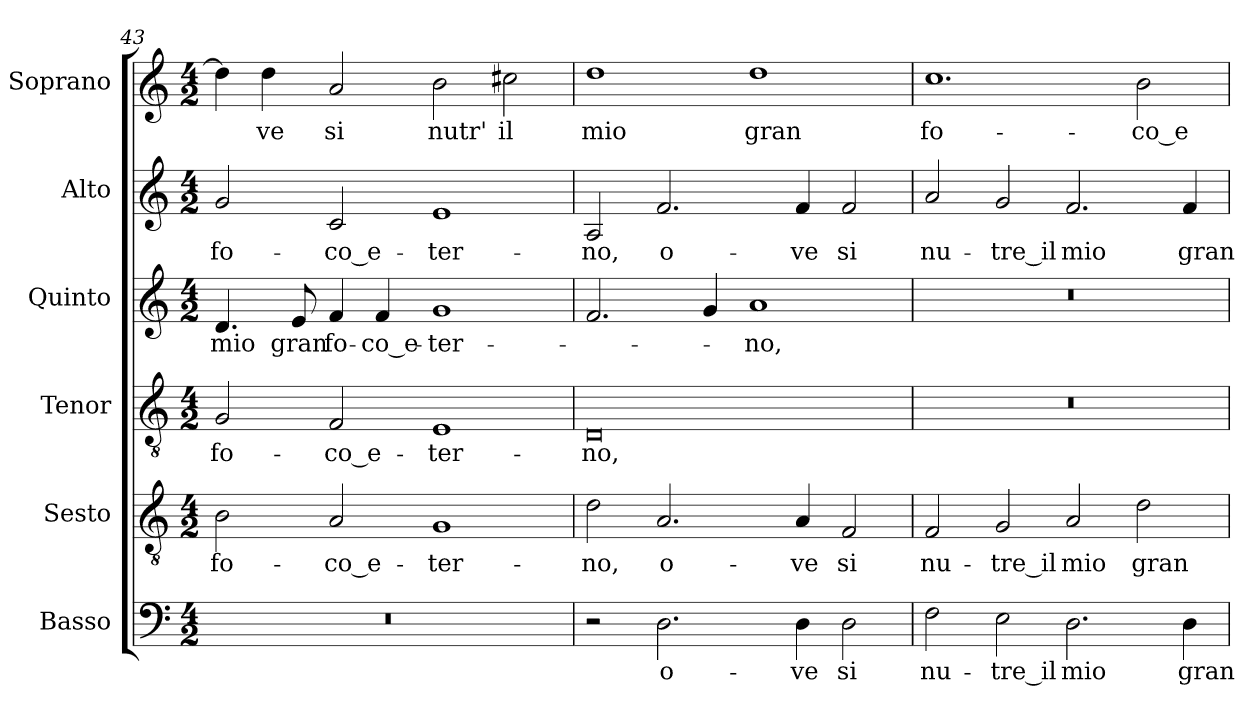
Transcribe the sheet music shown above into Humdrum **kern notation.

**kern	**text	**kern	**text	**kern	**text	**kern	**text	**kern	**text	**kern	**text
*part6	*part6	*part5	*part5	*part4	*part4	*part3	*part3	*part2	*part2	*part1	*part1
*staff6	*staff6	*staff5	*staff5	*staff4	*staff4	*staff3	*staff3	*staff2	*staff2	*staff1	*staff1
*I"Basso	*	*I"Sesto	*	*I"Tenor	*	*I"Quinto	*	*I"Alto	*	*I"Soprano	*
*	*	*I'T.	*	*I'T.	*	*	*	*I'A.	*	*I'Sop.	*
*clefF4	*	*clefGv2	*	*clefGv2	*	*clefG2	*	*clefG2	*	*clefG2	*
*	*	*ITrd7c12	*	*ITrd7c12	*	*	*	*	*	*	*
*k[]	*	*k[]	*	*k[]	*	*k[]	*	*k[]	*	*k[]	*
*C:	*	*C:	*	*C:	*	*C:	*	*C:	*	*C:	*
*M4/2	*	*M4/2	*	*M4/2	*	*M4/2	*	*M4/2	*	*M4/2	*
=43	=43	=43	=43	=43	=43	=43	=43	=43	=43	=43	=43
!LO:N:vis=1	!	!	!	!	!	!	!	!	!	!	!
!	!	!	!LO:LY:b:color=#000000	!	!	!	!	!	!	!	!
!	!	!	!	!	!LO:LY:b:color=#000000	!	!	!	!	!	!
!	!	!	!	!	!	!	!LO:LY:b:color=#000000	!	!	!	!
!	!	!	!	!	!	!	!	!	!LO:LY:b:color=#000000	!	!
0r	.	2BBi\	fo-	2GGi/	fo-	4.di/	mio	2gi/	fo-	4ddi\]	.
!	!	!	!	!	!	!	!	!	!	!	!LO:LY:b:color=#000000
.	.	.	.	.	.	.	.	.	.	4ddi\	-ve
!	!	!	!	!	!	!	!LO:LY:b:color=#000000	!	!	!	!
.	.	.	.	.	.	8ei/	gran	.	.	.	.
!	!	!	!LO:LY:b:color=#000000	!	!	!	!	!	!	!	!
!	!	!	!	!	!LO:LY:b:color=#000000	!	!	!	!	!	!
!	!	!	!	!	!	!	!LO:LY:b:color=#000000	!	!	!	!
!	!	!	!	!	!	!	!	!	!LO:LY:b:color=#000000	!	!
!	!	!	!	!	!	!	!	!	!	!	!LO:LY:b:color=#000000
.	.	2AAi/	-co_e-	2FFi/	-co_e-	4fi/	fo-	2ci/	-co_e-	2ai/	si
!	!	!	!	!	!	!	!LO:LY:b:color=#000000	!	!	!	!
.	.	.	.	.	.	4fi/	-co_e-	.	.	.	.
!	!	!	!LO:LY:b:color=#000000	!	!	!	!	!	!	!	!
!	!	!	!	!	!LO:LY:b:color=#000000	!	!	!	!	!	!
!	!	!	!	!	!	!	!LO:LY:b:color=#000000	!	!	!	!
!	!	!	!	!	!	!	!	!	!LO:LY:b:color=#000000	!	!
!	!	!	!	!	!	!	!	!	!	!	!LO:LY:b:color=#000000
.	.	1GGi	-ter-	1EEi	-ter-	1gi	-ter-	1ei	-ter-	2bi\	nutr'
!	!	!	!	!	!	!	!	!	!	!	!LO:LY:b:color=#000000
.	.	.	.	.	.	.	.	.	.	2cc#Xi\	il
=44	=44	=44	=44	=44	=44	=44	=44	=44	=44	=44	=44
!	!	!	!LO:LY:b:color=#000000	!	!	!	!	!	!	!	!
!	!	!	!	!	!LO:LY:b:color=#000000	!	!	!	!	!	!
!	!	!	!	!	!	!	!	!	!LO:LY:b:color=#000000	!	!
!	!	!	!	!	!	!	!	!	!	!	!LO:LY:b:color=#000000
2r	.	2Di\	-no,	0DDi	-no,	2.fi/	.	2Ai/	-no,	1ddi	mio
!	!LO:LY:b:color=#000000	!	!	!	!	!	!	!	!	!	!
!	!	!	!LO:LY:b:color=#000000	!	!	!	!	!	!	!	!
!	!	!	!	!	!	!	!	!	!LO:LY:b:color=#000000	!	!
2.Di\	o-	2.AAi/	o-	.	.	.	.	2.fi/	o-	.	.
.	.	.	.	.	.	4gi/	.	.	.	.	.
!	!	!	!	!	!	!	!LO:LY:b:color=#000000	!	!	!	!
!	!	!	!	!	!	!	!	!	!	!	!LO:LY:b:color=#000000
.	.	.	.	.	.	1ai	-no,	.	.	1ddi	gran
!	!LO:LY:b:color=#000000	!	!	!	!	!	!	!	!	!	!
!	!	!	!LO:LY:b:color=#000000	!	!	!	!	!	!	!	!
!	!	!	!	!	!	!	!	!	!LO:LY:b:color=#000000	!	!
4Di\	-ve	4AAi/	-ve	.	.	.	.	4fi/	-ve	.	.
!	!LO:LY:b:color=#000000	!	!	!	!	!	!	!	!	!	!
!	!	!	!LO:LY:b:color=#000000	!	!	!	!	!	!	!	!
!	!	!	!	!	!	!	!	!	!LO:LY:b:color=#000000	!	!
2Di\	si	2FFi/	si	.	.	.	.	2fi/	si	.	.
=45	=45	=45	=45	=45	=45	=45	=45	=45	=45	=45	=45
!	!LO:LY:b:color=#000000	!	!	!	!	!	!	!	!	!	!
!	!	!	!LO:LY:b:color=#000000	!LO:N:vis=1	!	!LO:N:vis=1	!	!	!	!	!
!	!	!	!	!	!	!	!	!	!LO:LY:b:color=#000000	!	!
!	!	!	!	!	!	!	!	!	!	!	!LO:LY:b:color=#000000
2Fi\	nu-	2FFi/	nu-	0r	.	0r	.	2ai/	nu-	1.cci	fo-
!	!LO:LY:b:color=#000000	!	!	!	!	!	!	!	!	!	!
!	!	!	!LO:LY:b:color=#000000	!	!	!	!	!	!	!	!
!	!	!	!	!	!	!	!	!	!LO:LY:b:color=#000000	!	!
2Ei\	-tre_il	2GGi/	-tre_il	.	.	.	.	2gi/	-tre_il	.	.
!	!LO:LY:b:color=#000000	!	!	!	!	!	!	!	!	!	!
!	!	!	!LO:LY:b:color=#000000	!	!	!	!	!	!	!	!
!	!	!	!	!	!	!	!	!	!LO:LY:b:color=#000000	!	!
2.Di\	mio	2AAi/	mio	.	.	.	.	2.fi/	mio	.	.
!	!	!	!LO:LY:b:color=#000000	!	!	!	!	!	!	!	!
!	!	!	!	!	!	!	!	!	!	!	!LO:LY:b:color=#000000
.	.	2Di\	gran	.	.	.	.	.	.	2bi\	-co_e-
!	!LO:LY:b:color=#000000	!	!	!	!	!	!	!	!	!	!
!	!	!	!	!	!	!	!	!	!LO:LY:b:color=#000000	!	!
4Di\	gran	.	.	.	.	.	.	4fi/	gran	.	.
=	=	=	=	=	=	=	=	=	=	=	=
*-	*-	*-	*-	*-	*-	*-	*-	*-	*-	*-	*-
